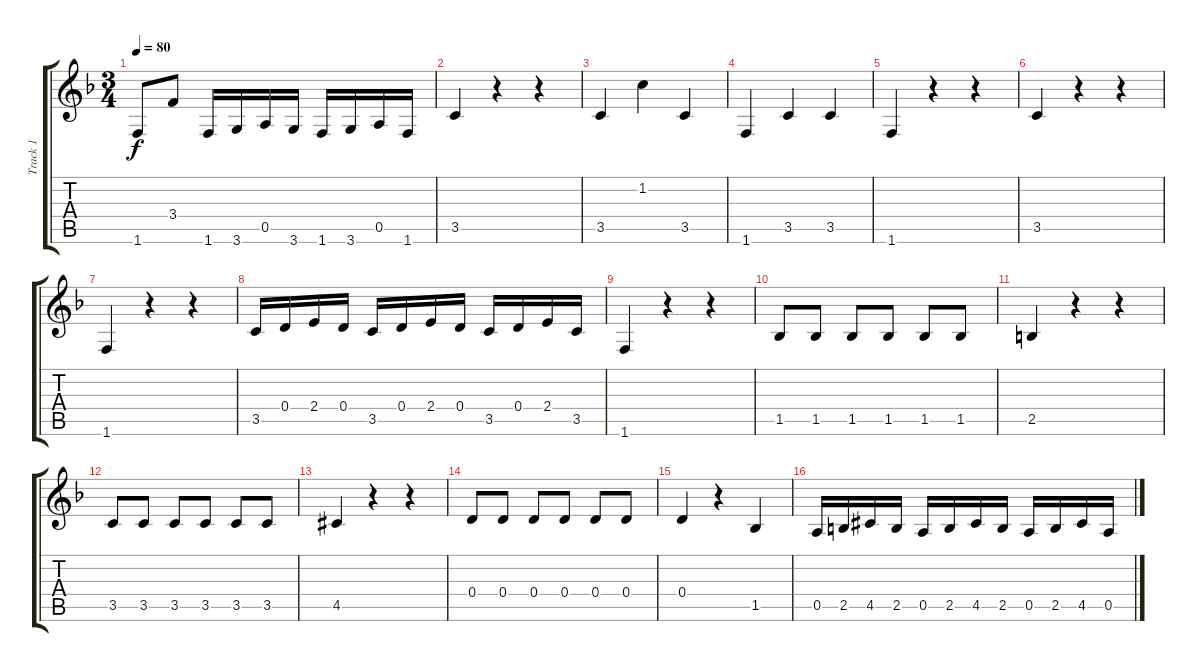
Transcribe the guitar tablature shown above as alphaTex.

\track ("Track 1" "Track 1") {instrument acousticguitarsteel}
\staff {score tabs}
\tuning (E4 B3 G3 D3 A2 E2) {hide}
\ts (3 4)
\tempo 80
\clef g2
\ks f
1.6.8{dy f} 3.4.8 1.6.16 3.6.16 0.5.16 3.6.16 1.6.16 3.6.16 0.5.16 1.6.16 |
3.5.4 r.4 r.4 |
3.5.4 1.2.4 3.5.4 |
1.6.4 3.5.4 3.5.4 |
1.6.4 r.4 r.4 |
3.5.4 r.4 r.4 |
1.6.4 r.4 r.4 |
3.5.16 0.4.16 2.4.16 0.4.16 3.5.16 0.4.16 2.4.16 0.4.16 3.5.16 0.4.16 2.4.16 3.5.16 |
1.6.4 r.4 r.4 |
1.5.8 1.5.8 1.5.8 1.5.8 1.5.8 1.5.8 |
2.5.4 r.4 r.4 |
3.5.8 3.5.8 3.5.8 3.5.8 3.5.8 3.5.8 |
4.5{acc #}.4 r.4 r.4 |
0.4.8 0.4.8 0.4.8 0.4.8 0.4.8 0.4.8 |
0.4.4 r.4 1.5.4 |
0.5.16 2.5.16 4.5{acc #}.16 2.5.16 0.5.16 2.5.16 4.5{acc #}.16 2.5.16 0.5.16 2.5.16 4.5{acc #}.16 0.5.16
